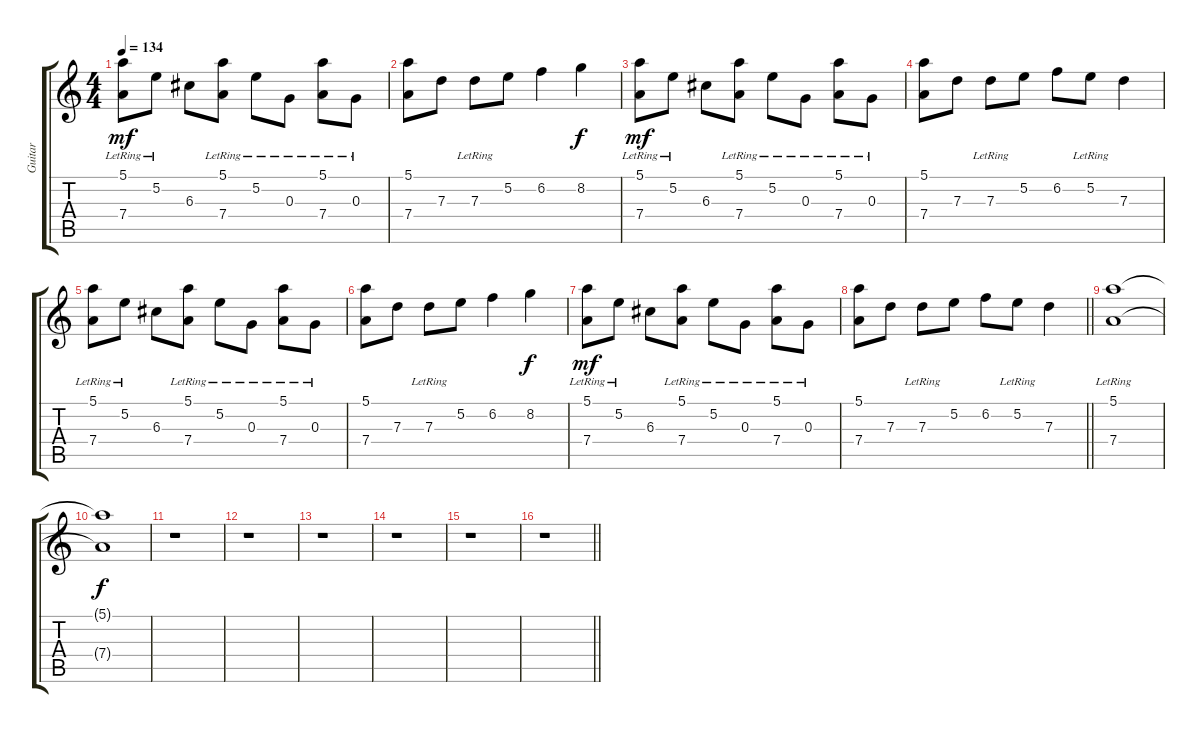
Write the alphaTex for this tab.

\track ("Guitar" "Guitar") {instrument overdrivenguitar}
\staff {score tabs}
\tuning (E4 B3 G3 D3 A2 E2) {hide}
\ts (4 4)
\tempo 134
\clef g2
\ks c
(5.1{lr} 7.4{lr}).8{dy mf volume 16 instrument electricguitarclean} 5.2{lr}.8 6.3.8 (5.1{lr} 7.4).8 5.2{lr}.8 0.3{lr}.8 (5.1{lr} 7.4).8 0.3{lr}.8 |
(5.1 7.4).8 7.3.8 7.3{lr}.8 5.2.8 6.2.4 8.2.4{dy f} |
(5.1{lr} 7.4{lr}).8{dy mf volume 16 instrument electricguitarclean} 5.2{lr}.8 6.3.8 (5.1{lr} 7.4).8 5.2{lr}.8 0.3{lr}.8 (5.1{lr} 7.4).8 0.3{lr}.8 |
(5.1 7.4).8 7.3.8 7.3{lr}.8 5.2.8 6.2.8 5.2{lr}.8 7.3.4 |
(5.1{lr} 7.4{lr}).8{volume 16 instrument electricguitarclean} 5.2{lr}.8 6.3.8 (5.1{lr} 7.4).8 5.2{lr}.8 0.3{lr}.8 (5.1{lr} 7.4).8 0.3{lr}.8 |
(5.1 7.4).8 7.3.8 7.3{lr}.8 5.2.8 6.2.4 8.2.4{dy f} |
(5.1{lr} 7.4{lr}).8{dy mf volume 16 instrument electricguitarclean} 5.2{lr}.8 6.3.8 (5.1{lr} 7.4).8 5.2{lr}.8 0.3{lr}.8 (5.1{lr} 7.4).8 0.3{lr}.8 |
\barLineRight lightlight
(5.1 7.4).8 7.3.8 7.3{lr}.8 5.2.8 6.2.8 5.2{lr}.8 7.3.4 |
(5.1{lr} 7.4{lr}).1{volume 16 instrument electricguitarclean} |
(5.1{t} 7.4{t}).1{dy f volume 16 instrument electricguitarclean} |
r.1 |
r.1 |
r.1 |
r.1 |
r.1 |
\barLineRight lightlight
r.1
